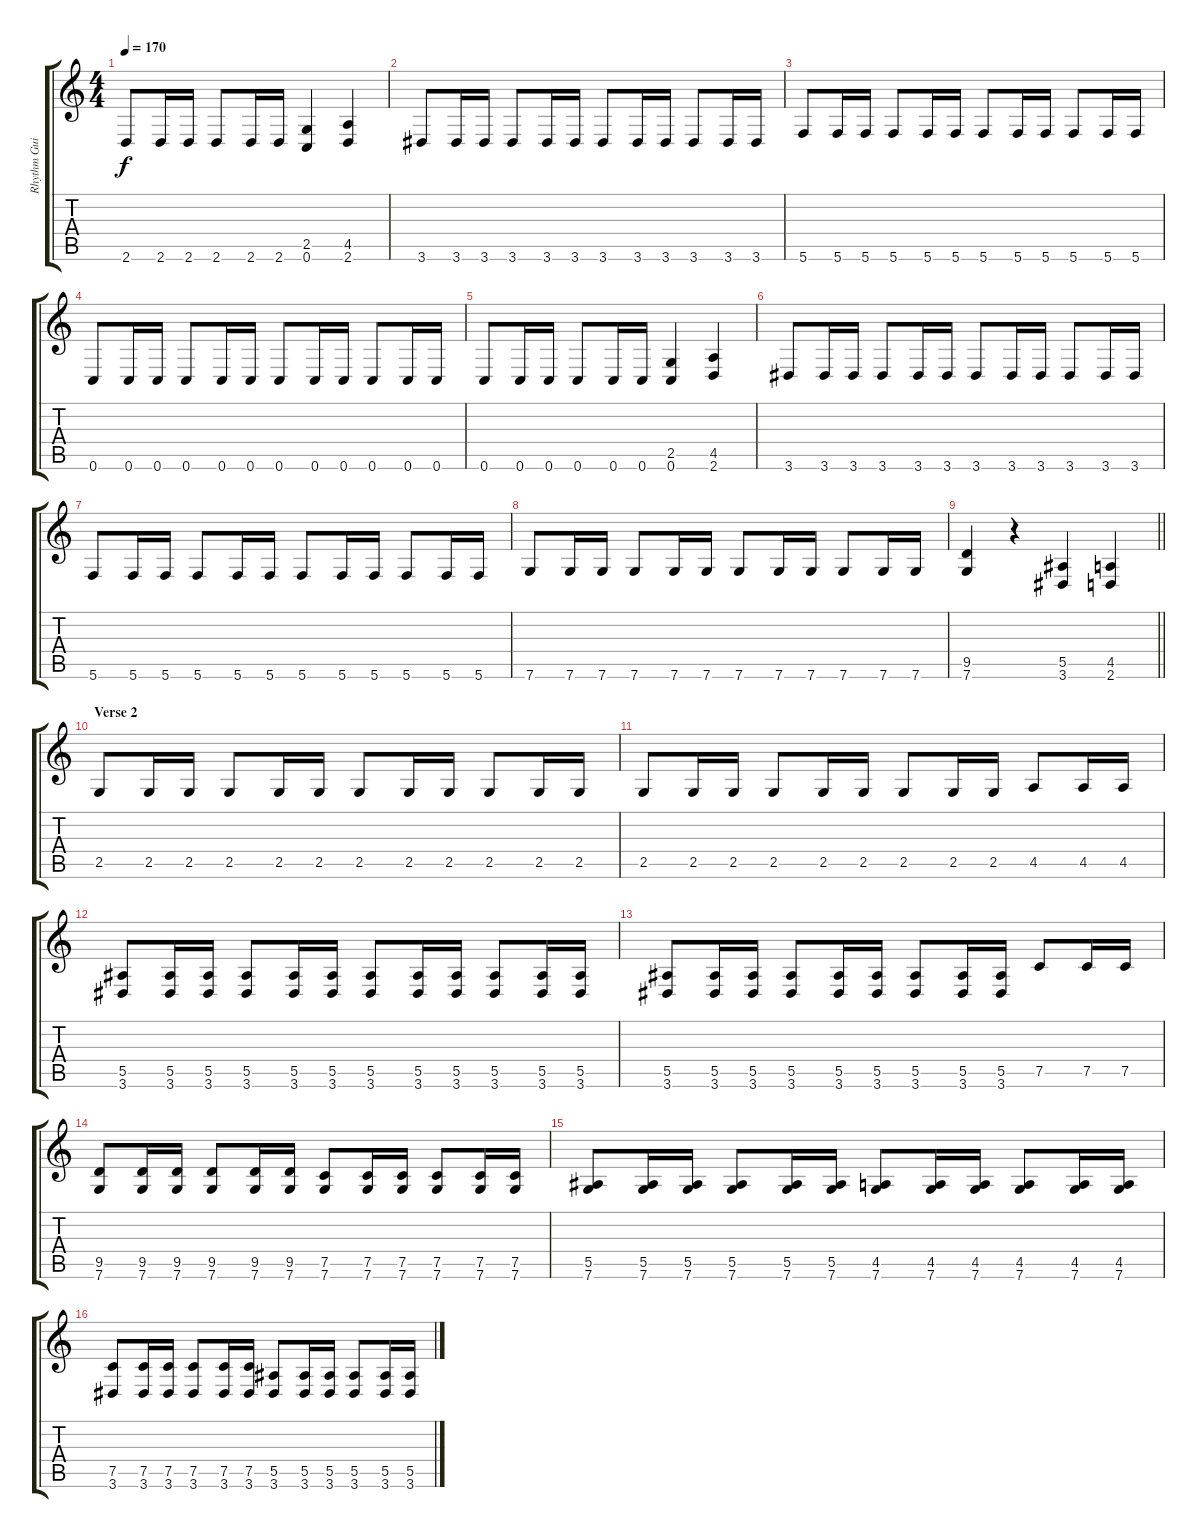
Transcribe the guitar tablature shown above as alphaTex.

\track ("Rhythm Guitar" "Rhythm Gui") {instrument distortionguitar}
\staff {score tabs}
\tuning (C4 G3 Eb3 Bb2 F2 C2) {hide}
\ts (4 4)
\tempo 170
\clef g2
\ks c
2.6.8{dy f} 2.6.16 2.6.16 2.6.8 2.6.16 2.6.16 (2.5 0.6).4 (4.5 2.6).4 |
3.6.8 3.6.16 3.6.16 3.6.8 3.6.16 3.6.16 3.6.8 3.6.16 3.6.16 3.6.8 3.6.16 3.6.16 |
5.6.8 5.6.16 5.6.16 5.6.8 5.6.16 5.6.16 5.6.8 5.6.16 5.6.16 5.6.8 5.6.16 5.6.16 |
0.6.8 0.6.16 0.6.16 0.6.8 0.6.16 0.6.16 0.6.8 0.6.16 0.6.16 0.6.8 0.6.16 0.6.16 |
0.6.8 0.6.16 0.6.16 0.6.8 0.6.16 0.6.16 (2.5 0.6).4 (4.5 2.6).4 |
3.6.8 3.6.16 3.6.16 3.6.8 3.6.16 3.6.16 3.6.8 3.6.16 3.6.16 3.6.8 3.6.16 3.6.16 |
5.6.8 5.6.16 5.6.16 5.6.8 5.6.16 5.6.16 5.6.8 5.6.16 5.6.16 5.6.8 5.6.16 5.6.16 |
7.6.8 7.6.16 7.6.16 7.6.8 7.6.16 7.6.16 7.6.8 7.6.16 7.6.16 7.6.8 7.6.16 7.6.16 |
\barLineRight lightlight
(9.5 7.6).4 r.4 (5.5 3.6).4 (4.5 2.6).4 |
\section ("" "Verse 2")
2.5.8 2.5.16 2.5.16 2.5.8 2.5.16 2.5.16 2.5.8 2.5.16 2.5.16 2.5.8 2.5.16 2.5.16 |
2.5.8 2.5.16 2.5.16 2.5.8 2.5.16 2.5.16 2.5.8 2.5.16 2.5.16 4.5.8 4.5.16 4.5.16 |
(5.5 3.6).8 (5.5 3.6).16 (5.5 3.6).16 (5.5 3.6).8 (5.5 3.6).16 (5.5 3.6).16 (5.5 3.6).8 (5.5 3.6).16 (5.5 3.6).16 (5.5 3.6).8 (5.5 3.6).16 (5.5 3.6).16 |
(5.5 3.6).8 (5.5 3.6).16 (5.5 3.6).16 (5.5 3.6).8 (5.5 3.6).16 (5.5 3.6).16 (5.5 3.6).8 (5.5 3.6).16 (5.5 3.6).16 7.5.8 7.5.16 7.5.16 |
(9.5 7.6).8 (9.5 7.6).16 (9.5 7.6).16 (9.5 7.6).8 (9.5 7.6).16 (9.5 7.6).16 (7.5 7.6).8 (7.5 7.6).16 (7.5 7.6).16 (7.5 7.6).8 (7.5 7.6).16 (7.5 7.6).16 |
(5.5 7.6).8 (5.5 7.6).16 (5.5 7.6).16 (5.5 7.6).8 (5.5 7.6).16 (5.5 7.6).16 (4.5 7.6).8 (4.5 7.6).16 (4.5 7.6).16 (4.5 7.6).8 (4.5 7.6).16 (4.5 7.6).16 |
(7.5 3.6).8 (7.5 3.6).16 (7.5 3.6).16 (7.5 3.6).8 (7.5 3.6).16 (7.5 3.6).16 (5.5 3.6).8 (5.5 3.6).16 (5.5 3.6).16 (5.5 3.6).8 (5.5 3.6).16 (5.5 3.6).16
